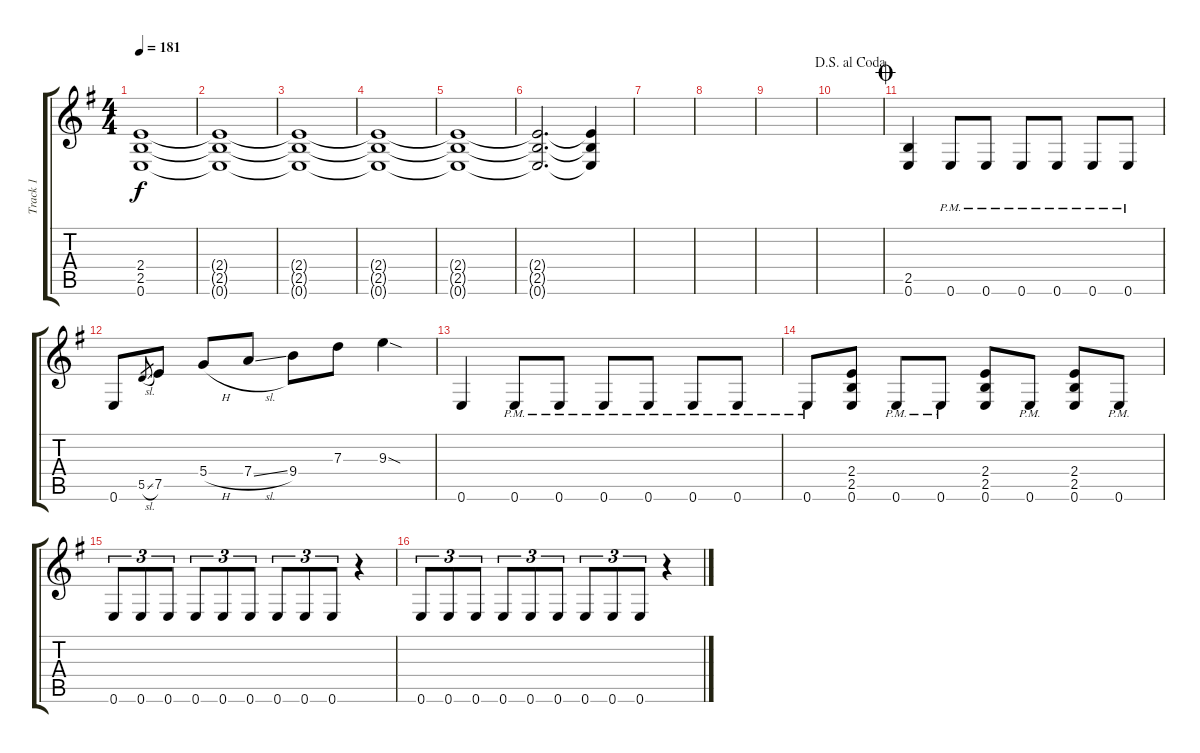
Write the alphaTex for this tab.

\track ("Track 1" "Track 1") {instrument acousticguitarsteel}
\staff {score tabs}
\tuning (E4 B3 G3 D3 A2 E2) {hide}
\ts (4 4)
\tempo 181
\clef g2
\ks g
(2.4{t} 2.5{t} 0.6{t}).1{dy f} |
(2.4{t} 2.5{t} 0.6{t}).1 |
(2.4{t} 2.5{t} 0.6{t}).1 |
(2.4{t} 2.5{t} 0.6{t}).1 |
(2.4{t} 2.5{t} 0.6{t}).1 |
(2.4{t} 2.5{t} 0.6{t}).2{d} (2.4{t} 2.5{t} 0.6{t}).4 |
|
|
|
\jump dalsegnoalcoda
|
\jump coda
(2.5 0.6).4 0.6{pm}.8 0.6{pm}.8 0.6{pm}.8 0.6{pm}.8 0.6{pm}.8 0.6{pm}.8 |
0.6.8 5.5{sl}.8{gr} 7.5.8 5.4{h}.8 7.4{sl}.8 9.4.8 7.3.8 9.3{sod}.4 |
0.6.4 0.6{pm}.8 0.6{pm}.8 0.6{pm}.8 0.6{pm}.8 0.6{pm}.8 0.6{pm}.8 |
0.6{pm}.8 (2.4 2.5 0.6).8 0.6{pm}.8 0.6{pm}.8 (2.4 2.5 0.6).8 0.6{pm}.8 (2.4 2.5 0.6).8 0.6{pm}.8 |
0.6.8{tu (3 2)} 0.6.8{tu (3 2)} 0.6.8{tu (3 2)} 0.6.8{tu (3 2)} 0.6.8{tu (3 2)} 0.6.8{tu (3 2)} 0.6.8{tu (3 2)} 0.6.8{tu (3 2)} 0.6.8{tu (3 2)} r.4 |
0.6.8{tu (3 2)} 0.6.8{tu (3 2)} 0.6.8{tu (3 2)} 0.6.8{tu (3 2)} 0.6.8{tu (3 2)} 0.6.8{tu (3 2)} 0.6.8{tu (3 2)} 0.6.8{tu (3 2)} 0.6.8{tu (3 2)} r.4
